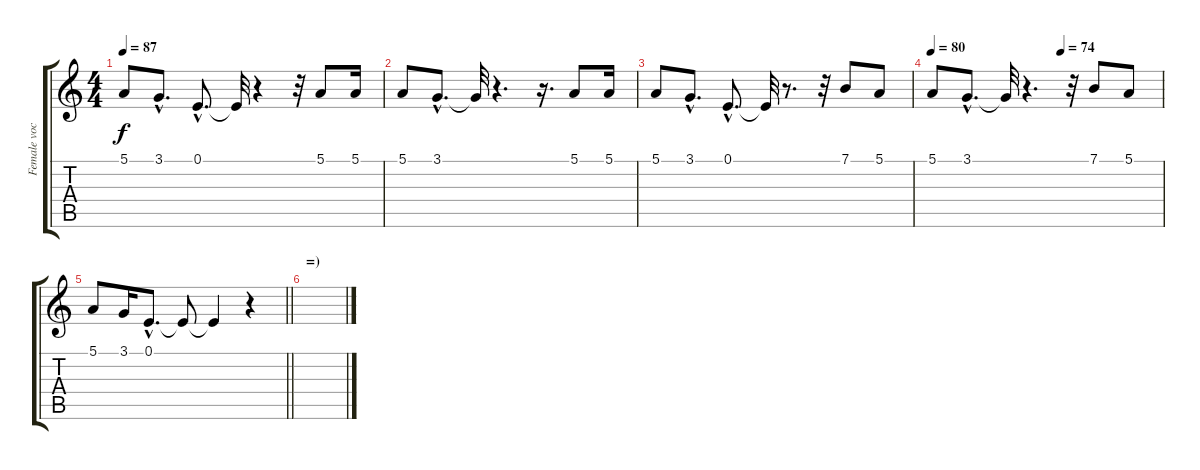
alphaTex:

\track ("Female vocal" "Female voc") {instrument altosax}
\staff {score tabs}
\tuning (E4 B3 G3 D3 A2 E2) {hide}
\ts (4 4)
\tempo 87
\clef g2
\ks c
5.1.8{dy f} 3.1{hac}.8{d} 0.1{hac}.8{d} 0.1{t}.32 r.4 r.32 5.1.8{volume 15} 5.1.16 |
5.1.8 3.1{hac}.8{d} 3.1{t}.32 r.4{d} r.16{d} 5.1.8 5.1.16 |
5.1.8 3.1{hac}.8{d} 0.1{hac}.8{d} 0.1{t}.32 r.8{d} r.32 7.1.8 5.1.8 |
\tempo 80
\tempo (74 0.5625)
5.1.8 3.1{hac}.8{d} 3.1{t}.32 r.4{d} r.32 7.1.8 5.1.8 |
\barLineRight lightlight
5.1.8 3.1.16 0.1{hac}.8{d} 0.1{t}.8 0.1{t}.4 r.4 |
\section ("" "=)")
